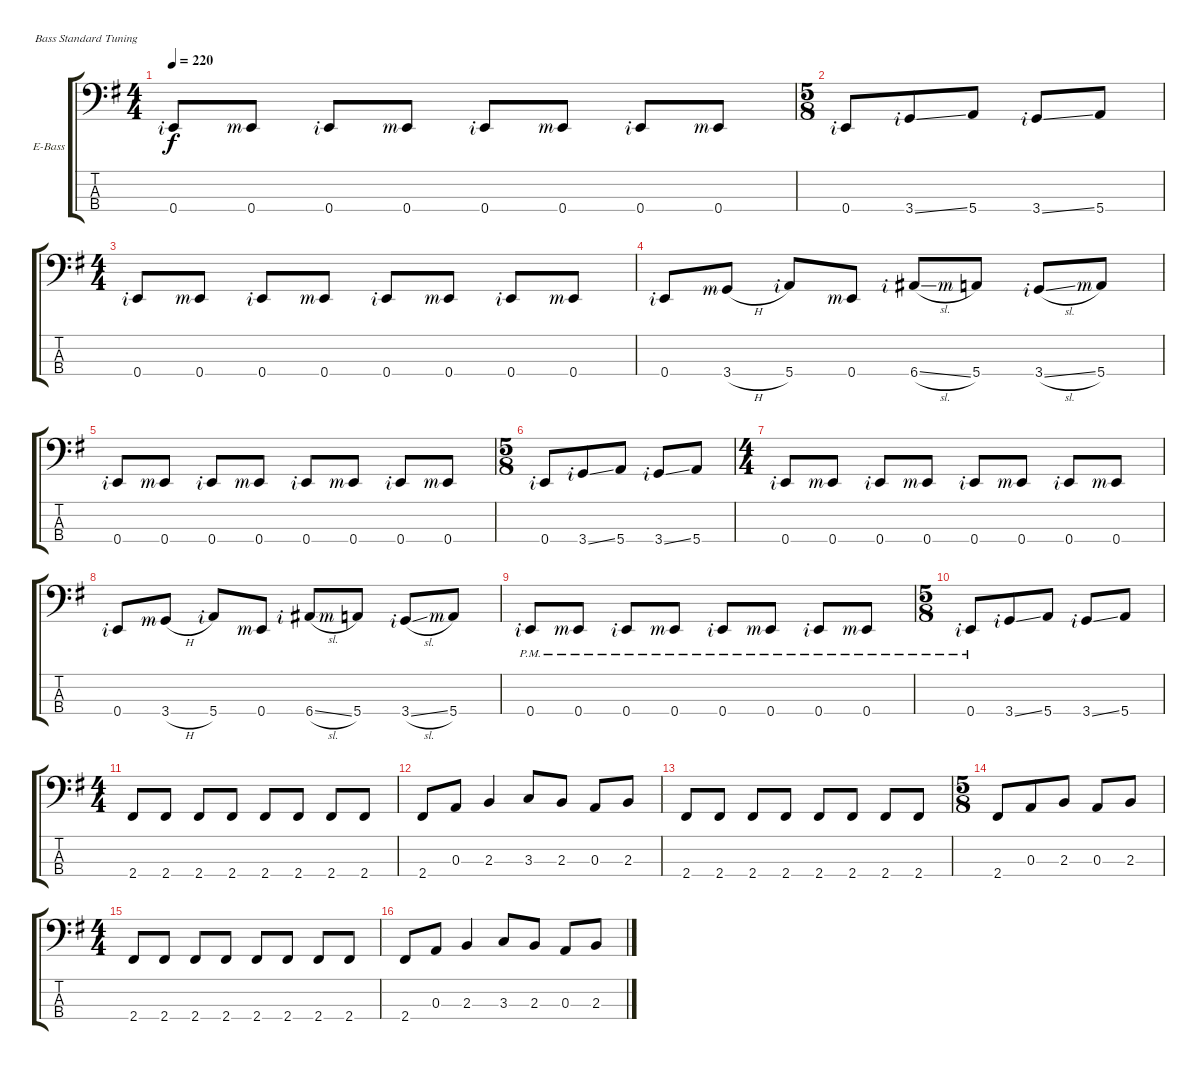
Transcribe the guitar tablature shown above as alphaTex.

\defaultSystemsLayout 4
\bracketExtendMode groupsimilarinstruments
\firstSystemTrackNameOrientation horizontal
\otherSystemsTrackNameOrientation horizontal
\chordDiagramsInScore
\track ("Cliff B." "E-Bass") {instrument electricbassfinger}
\staff {score tabs}
\tuning (G2 D2 A1 E1)
\ts (4 4)
\tempo 220
\clef f4
\ks g
0.4{rf 2}.8{dy f} 0.4{rf 3}.8 0.4{rf 2}.8 0.4{rf 3}.8 0.4{rf 2}.8 0.4{rf 3}.8 0.4{rf 2}.8 0.4{rf 3}.8 |
\ts (5 8)
0.4{rf 2}.8 3.4{ss rf 2}.8 5.4.8 3.4{ss rf 2}.8 5.4.8 |
\ts (4 4)
0.4{rf 2}.8 0.4{rf 3}.8 0.4{rf 2}.8 0.4{rf 3}.8 0.4{rf 2}.8 0.4{rf 3}.8 0.4{rf 2}.8 0.4{rf 3}.8 |
0.4{rf 2}.8 3.4{h rf 3}.8 5.4{rf 2}.8 0.4{rf 3}.8 6.4{sl rf 2}.8 5.4{rf 3}.8 3.4{sl rf 2}.8 5.4{rf 3}.8 |
0.4{rf 2}.8 0.4{rf 3}.8 0.4{rf 2}.8 0.4{rf 3}.8 0.4{rf 2}.8 0.4{rf 3}.8 0.4{rf 2}.8 0.4{rf 3}.8 |
\ts (5 8)
0.4{rf 2}.8 3.4{ss rf 2}.8 5.4.8 3.4{ss rf 2}.8 5.4.8 |
\ts (4 4)
0.4{rf 2}.8 0.4{rf 3}.8 0.4{rf 2}.8 0.4{rf 3}.8 0.4{rf 2}.8 0.4{rf 3}.8 0.4{rf 2}.8 0.4{rf 3}.8 |
0.4{rf 2}.8 3.4{h rf 3}.8 5.4{rf 2}.8 0.4{rf 3}.8 6.4{sl rf 2}.8 5.4{rf 3}.8 3.4{sl rf 2}.8 5.4{rf 3}.8 |
0.4{pm rf 2}.8 0.4{pm rf 3}.8 0.4{pm rf 2}.8 0.4{pm rf 3}.8 0.4{pm rf 2}.8 0.4{pm rf 3}.8 0.4{pm rf 2}.8 0.4{pm rf 3}.8 |
\ts (5 8)
0.4{pm rf 2}.8 3.4{ss rf 2}.8 5.4.8 3.4{ss rf 2}.8 5.4.8 |
\ts (4 4)
2.4.8 2.4.8 2.4.8 2.4.8 2.4.8 2.4.8 2.4.8 2.4.8 |
2.4.8 0.3.8 2.3.4 3.3.8 2.3.8 0.3.8 2.3.8 |
2.4.8 2.4.8 2.4.8 2.4.8 2.4.8 2.4.8 2.4.8 2.4.8 |
\ts (5 8)
2.4.8 0.3.8 2.3.8 0.3.8 2.3.8 |
\ts (4 4)
2.4.8 2.4.8 2.4.8 2.4.8 2.4.8 2.4.8 2.4.8 2.4.8 |
2.4.8 0.3.8 2.3.4 3.3.8 2.3.8 0.3.8 2.3.8
